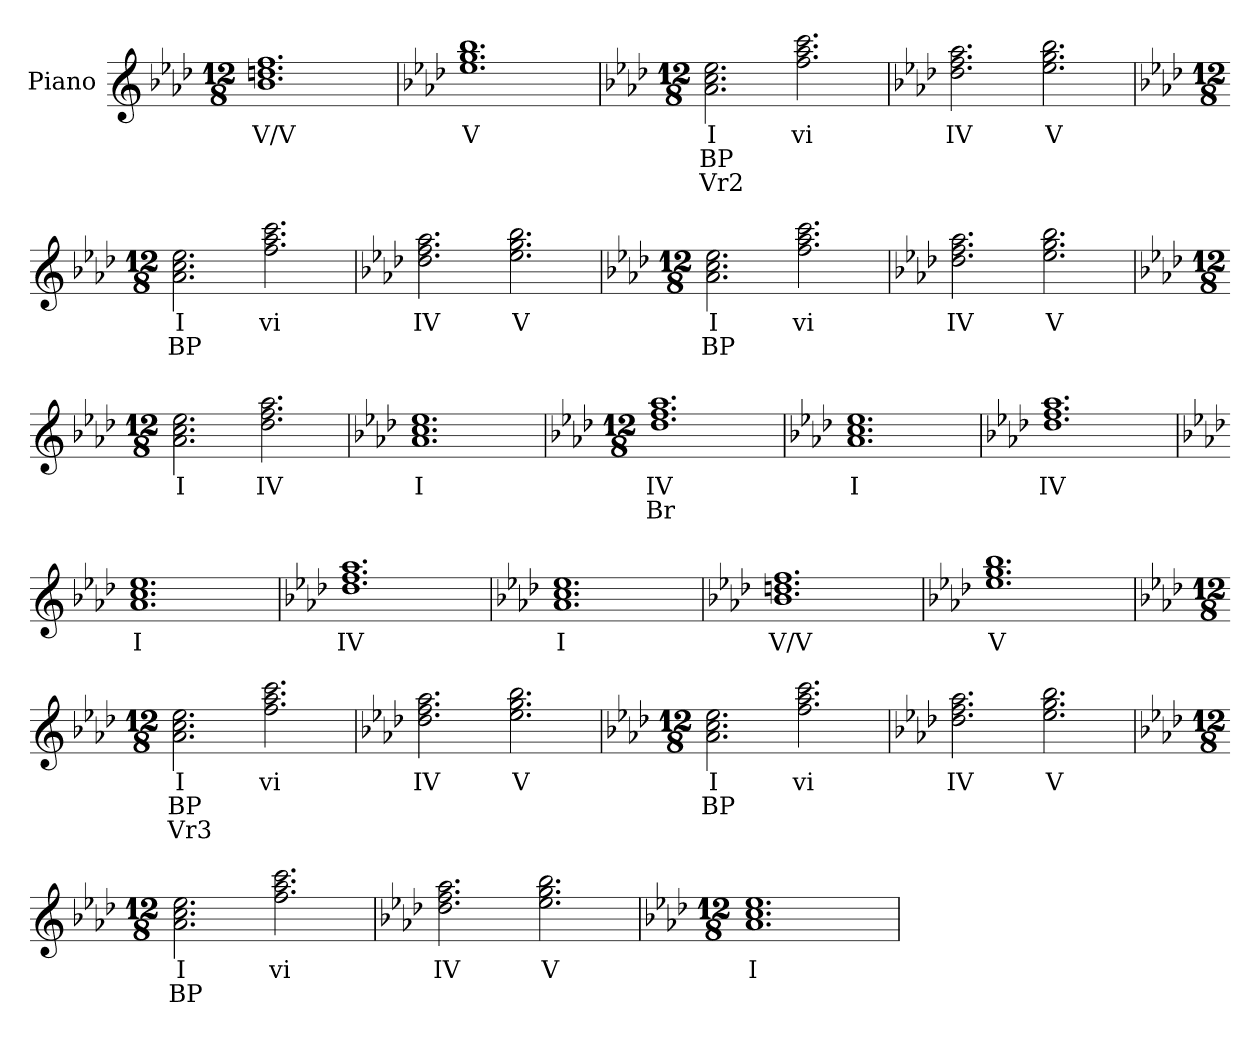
**kern	**text	**text	**text
*part1	*part1	*part1	*part1
*staff1	*staff1	*staff1	*staff1
*I"Piano	*	*	*
*I'Pno	*	*	*
*k[b-e-a-d-]	*	*	*
*A-:	*	*	*
*M12/8	*	*	*
=	=	=	=
1.b- 1.ddn 1.ff	V/V	.	.
=	=	=	=
*k[b-e-a-d-]	*	*	*
*A-:	*	*	*
1.ee- 1.gg 1.bb-	V	.	.
=	=	=	=
*k[b-e-a-d-]	*	*	*
*A-:	*	*	*
*M12/8	*	*	*
2.a- 2.cc 2.ee-	I	BP	Vr2
2.ff 2.aa- 2.ccc	vi	.	.
=	=	=	=
*k[b-e-a-d-]	*	*	*
*A-:	*	*	*
2.dd- 2.ff 2.aa-	IV	.	.
2.ee- 2.gg 2.bb-	V	.	.
=	=	=	=
*k[b-e-a-d-]	*	*	*
*A-:	*	*	*
*M12/8	*	*	*
2.a- 2.cc 2.ee-	I	BP	.
2.ff 2.aa- 2.ccc	vi	.	.
=	=	=	=
*k[b-e-a-d-]	*	*	*
*A-:	*	*	*
2.dd- 2.ff 2.aa-	IV	.	.
2.ee- 2.gg 2.bb-	V	.	.
=	=	=	=
*k[b-e-a-d-]	*	*	*
*A-:	*	*	*
*M12/8	*	*	*
2.a- 2.cc 2.ee-	I	BP	.
2.ff 2.aa- 2.ccc	vi	.	.
=	=	=	=
*k[b-e-a-d-]	*	*	*
*A-:	*	*	*
2.dd- 2.ff 2.aa-	IV	.	.
2.ee- 2.gg 2.bb-	V	.	.
=	=	=	=
*k[b-e-a-d-]	*	*	*
*A-:	*	*	*
*M12/8	*	*	*
2.a- 2.cc 2.ee-	I	.	.
2.dd- 2.ff 2.aa-	IV	.	.
=	=	=	=
*k[b-e-a-d-]	*	*	*
*A-:	*	*	*
1.a- 1.cc 1.ee-	I	.	.
=	=	=	=
*k[b-e-a-d-]	*	*	*
*A-:	*	*	*
*M12/8	*	*	*
1.dd- 1.ff 1.aa-	IV	Br	.
=	=	=	=
*k[b-e-a-d-]	*	*	*
*A-:	*	*	*
1.a- 1.cc 1.ee-	I	.	.
=	=	=	=
*k[b-e-a-d-]	*	*	*
*A-:	*	*	*
1.dd- 1.ff 1.aa-	IV	.	.
=	=	=	=
*k[b-e-a-d-]	*	*	*
*A-:	*	*	*
1.a- 1.cc 1.ee-	I	.	.
=	=	=	=
*k[b-e-a-d-]	*	*	*
*A-:	*	*	*
1.dd- 1.ff 1.aa-	IV	.	.
=	=	=	=
*k[b-e-a-d-]	*	*	*
*A-:	*	*	*
1.a- 1.cc 1.ee-	I	.	.
=	=	=	=
*k[b-e-a-d-]	*	*	*
*A-:	*	*	*
1.b- 1.ddn 1.ff	V/V	.	.
=	=	=	=
*k[b-e-a-d-]	*	*	*
*A-:	*	*	*
1.ee- 1.gg 1.bb-	V	.	.
=	=	=	=
*k[b-e-a-d-]	*	*	*
*A-:	*	*	*
*M12/8	*	*	*
2.a- 2.cc 2.ee-	I	BP	Vr3
2.ff 2.aa- 2.ccc	vi	.	.
=	=	=	=
*k[b-e-a-d-]	*	*	*
*A-:	*	*	*
2.dd- 2.ff 2.aa-	IV	.	.
2.ee- 2.gg 2.bb-	V	.	.
=	=	=	=
*k[b-e-a-d-]	*	*	*
*A-:	*	*	*
*M12/8	*	*	*
2.a- 2.cc 2.ee-	I	BP	.
2.ff 2.aa- 2.ccc	vi	.	.
=	=	=	=
*k[b-e-a-d-]	*	*	*
*A-:	*	*	*
2.dd- 2.ff 2.aa-	IV	.	.
2.ee- 2.gg 2.bb-	V	.	.
=	=	=	=
*k[b-e-a-d-]	*	*	*
*A-:	*	*	*
*M12/8	*	*	*
2.a- 2.cc 2.ee-	I	BP	.
2.ff 2.aa- 2.ccc	vi	.	.
=	=	=	=
*k[b-e-a-d-]	*	*	*
*A-:	*	*	*
2.dd- 2.ff 2.aa-	IV	.	.
2.ee- 2.gg 2.bb-	V	.	.
=	=	=	=
*k[b-e-a-d-]	*	*	*
*A-:	*	*	*
*M12/8	*	*	*
1.a- 1.cc 1.ee-	I	.	.
=	=	=	=
*-	*-	*-	*-
